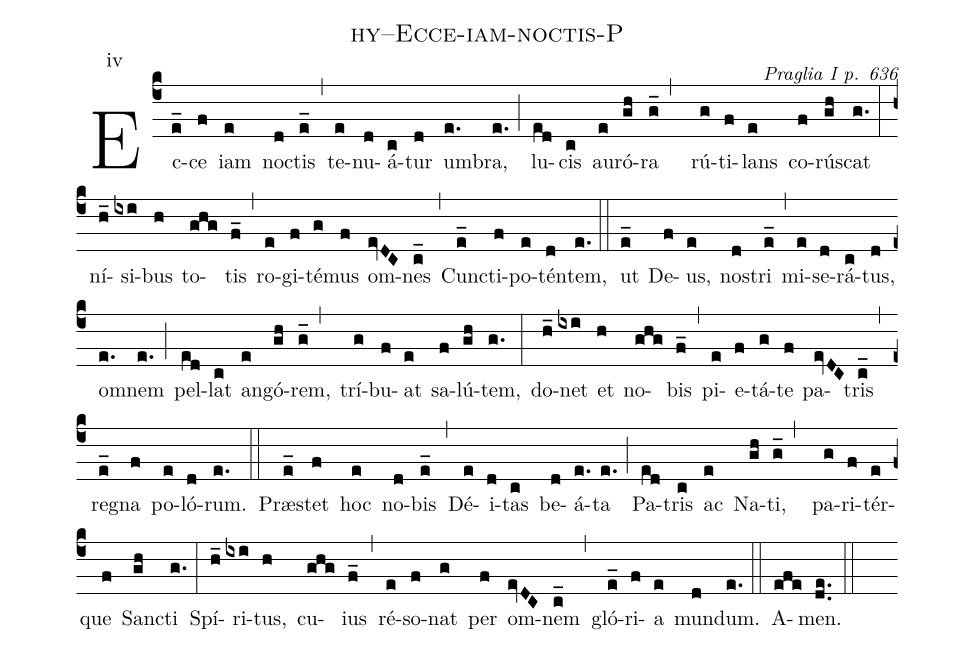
name: hy--Ecce-iam-noctis-P;
commentary: Praglia I p. 636;
annotation: iv;
%%
(c4) Ec(e_)ce(f) iam(e) no(d)ctis(e_) (,) te(e)nu(d)á(c)tur(d) um(e.)bra,(e.) (;)
lu(ed)cis(c) au(e)ró(gh)ra(g_,) rú(g)ti(f)lans(e) co(f)rú(gh)scat(g.) (:)
ní(h_)si(ixi)bus(h) to(ghg)tis(f_) (,) ro(e)gi(f)té(g)mus(f) om(evDC)nes(c_) (,)
Cun(e_)cti(f)po(e)tén(d)tem,(e.) (::)

ut(e_) De(f)us,(e) no(d)stri(e_) (,) mi(e)se(d)rá(c)tus,(d) om(e.)nem(e.) (;)
pel(ed)lat(c) an(e)gó(gh)rem,(g_,) trí(g)bu(f)at(e) sa(f)lú(gh)tem,(g.) (:)
do(h_)net(ixi) et(h) no(ghg)bis(f_) (,) pi(e)e(f)tá(g)te(f) pa(evDC)tris(c_) (,)
re(e_)gna(f) po(e)ló(d)rum.(e.) (::)

Præ(e_)stet(f) hoc(e) no(d)bis(e_) (,) Dé(e)i(d)tas(c) be(d)á(e.)ta(e.) (;)
Pa(ed)tris(c) ac(e) Na(gh)ti,(g_,) pa(g)ri(f)tér(e)que(f) San(gh)cti(g.) (:)
Spí(h_)ri(ixi)tus,(h) cu(ghg)ius(f_) (,) ré(e)so(f)nat(g) per(f) om(evDC)nem(c_) (,)
gló(e_)ri(f)a(e) mun(d)dum.(e.) (::)
A(efe)men.(de..) (::)
